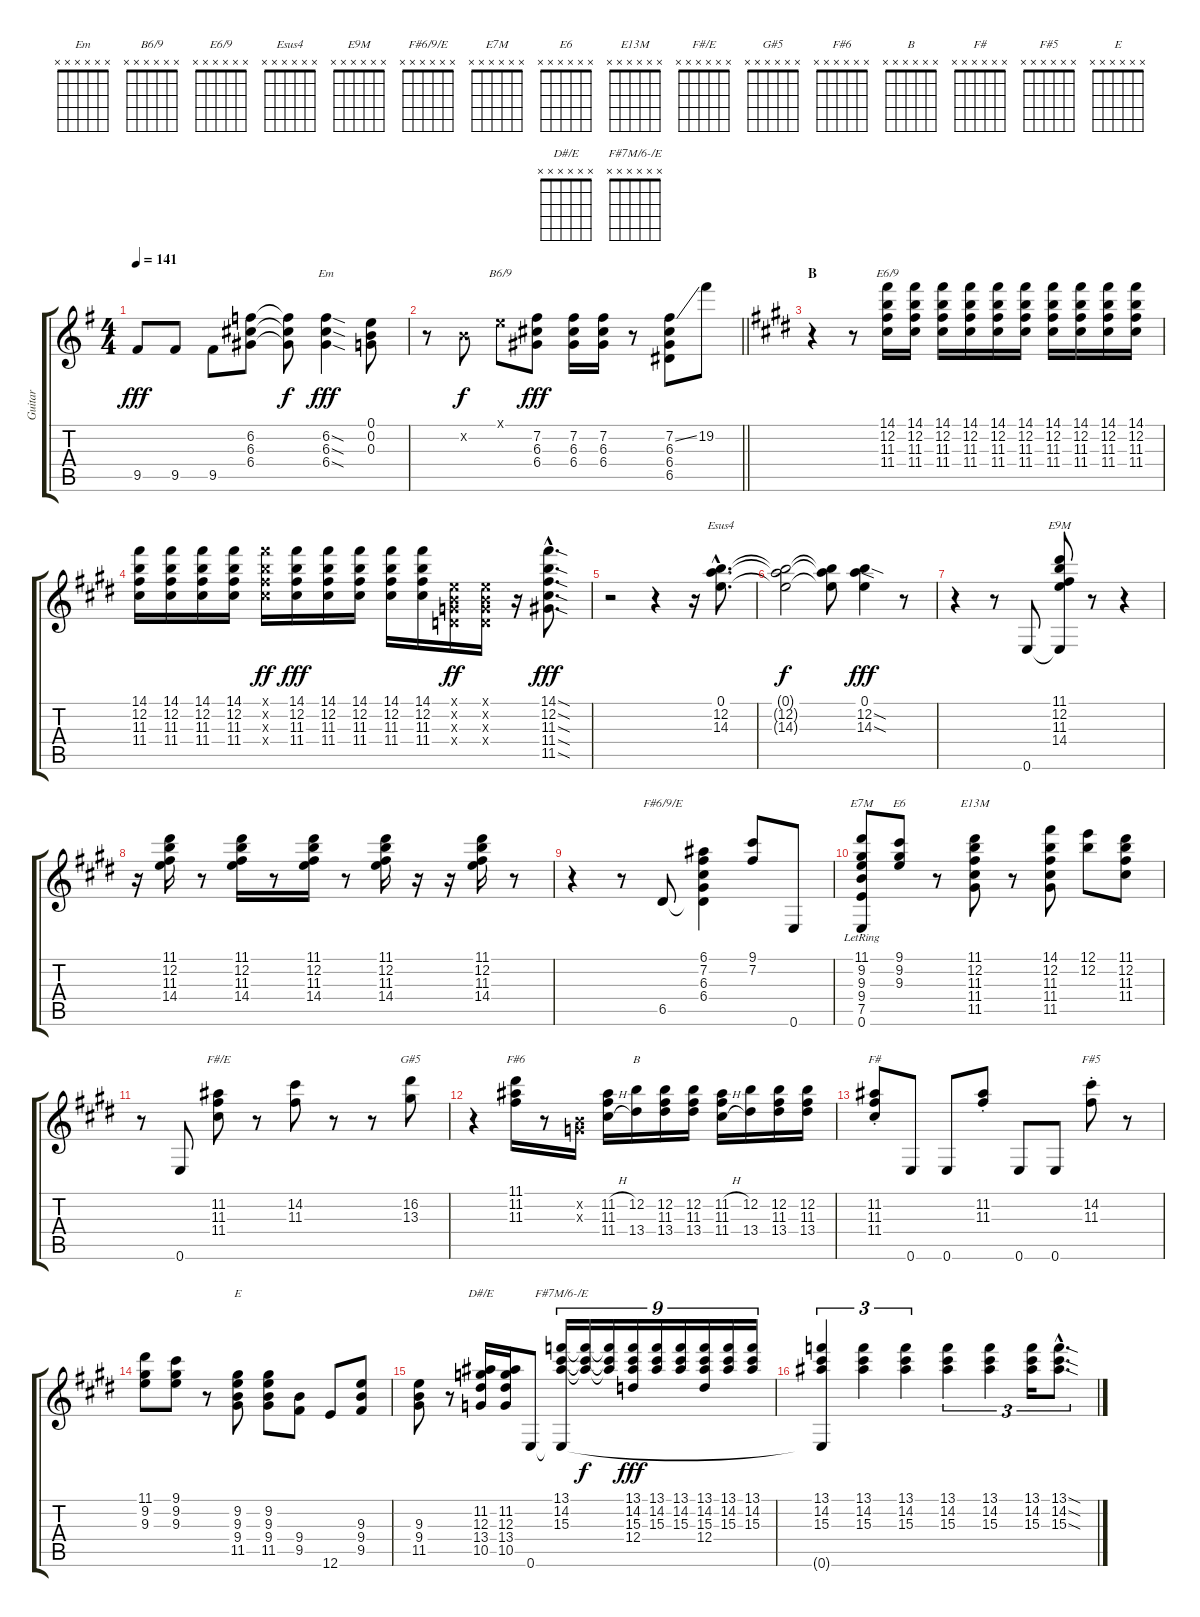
\track ("Guitar" "Guitar") {instrument electricguitarmuted}
\staff {score tabs}
\tuning (E4 B3 G3 D3 A2 E2) {hide}
\chord ("Em" x x x x x x)
\chord ("B6/9" x x x x x x)
\chord ("E6/9" x x x x x x)
\chord ("Esus4" x x x x x x)
\chord ("E9M" x x x x x x)
\chord ("F#6/9/E" x x x x x x)
\chord ("E7M" x x x x x x)
\chord ("E6" x x x x x x)
\chord ("E13M" x x x x x x)
\chord ("F#/E" x x x x x x)
\chord ("G#5" x x x x x x)
\chord ("F#6" x x x x x x)
\chord ("B" x x x x x x)
\chord ("F#" x x x x x x)
\chord ("F#5" x x x x x x)
\chord ("E" x x x x x x)
\chord ("D#/E" x x x x x x)
\chord ("F#7M/6-/E" x x x x x x)
\ts (4 4)
\tempo 141
\clef g2
\ks g
9.5.8{dy fff} 9.5.8 9.5.8 (6.2 6.3 6.4).8 (6.2{t} 6.3{t} 6.4{t}).8{dy f} (6.2{sod} 6.3{sod} 6.4{sod}).4{ch "Em" dy fff} (0.1 0.2 0.3).8 |
\barLineRight lightlight
r.8 0.2{x}.8{dy f} 0.1{x}.8{ch "B6/9"} (7.2 6.3 6.4).8{dy fff} (7.2 6.3 6.4).16 (7.2 6.3 6.4).16 r.8 (7.2{ss} 6.3 6.4 6.5).8 19.2.8 |
\section ("" "B")
\ks e
r.4 r.8 (14.1 12.2 11.3 11.4).16{ch "E6/9"} (14.1 12.2 11.3 11.4).16 (14.1 12.2 11.3 11.4).16 (14.1 12.2 11.3 11.4).16 (14.1 12.2 11.3 11.4).16 (14.1 12.2 11.3 11.4).16 (14.1 12.2 11.3 11.4).16 (14.1 12.2 11.3 11.4).16 (14.1 12.2 11.3 11.4).16 (14.1 12.2 11.3 11.4).16 |
(14.1 12.2 11.3 11.4).16 (14.1 12.2 11.3 11.4).16 (14.1 12.2 11.3 11.4).16 (14.1 12.2 11.3 11.4).16 (14.1{x} 12.2{x} 11.3{x} 11.4{x}).16{dy ff} (14.1 12.2 11.3 11.4).16{dy fff} (14.1 12.2 11.3 11.4).16 (14.1 12.2 11.3 11.4).16 (14.1 12.2 11.3 11.4).16 (14.1 12.2 11.3 11.4).16 (0.1{x} 0.2{x} 0.3{x} 0.4{x}).16{dy ff} (0.1{x} 0.2{x} 0.3{x} 0.4{x}).16 r.16 (14.1{sod hac} 12.2{sod hac} 11.3{sod hac} 11.4{sod hac} 11.5{sod hac}).8{d dy fff} |
r.2 r.4 r.16 (0.1{hac} 12.2{hac} 14.3{hac}).8{d ch "Esus4"} |
(0.1{t} 12.2{t} 14.3{t}).2{dy f} (0.1{t} 12.2{t} 14.3{t}).8 (0.1 12.2{sod} 14.3{sod}).4{dy fff} r.8 |
r.4 r.8 0.6.8 (11.1 12.2 11.3 14.4 0.6{t}).8{ch "E9M"} r.8 r.4 |
r.16 (11.1 12.2 11.3 14.4).16 r.8 (11.1 12.2 11.3 14.4).16 r.8 (11.1 12.2 11.3 14.4).16 r.8 (11.1 12.2 11.3 14.4).16 r.16 r.16 (11.1 12.2 11.3 14.4).16 r.8 |
r.4 r.8 6.5.8{ch "F#6/9/E"} (6.1 7.2 6.3 6.4 6.5{t}).4 (9.1 7.2).8 0.6.8 |
(11.1 9.2 9.3 9.4 7.5 0.6{lr}).8{ch "E7M"} (9.1 9.2 9.3).8{ch "E6"} r.8 (11.1 12.2 11.3 11.4 11.5).8{ch "E13M"} r.8 (14.1 12.2 11.3 11.4 11.5).8 (12.1 12.2).8 (11.1 12.2 11.3 11.4).8 |
r.8 0.6.8 (11.2 11.3 11.4).8{ch "F#/E"} r.8 (14.2 11.3).8 r.8 r.8 (16.2 13.3).8{ch "G#5"} |
r.4 (11.1 11.2 11.3).16{ch "F#6"} r.8 (0.2{x} 0.3{x}).16 (11.2{h} 11.3 11.4{h}).16 (12.2 13.4).16{ch "B"} (12.2 11.3 13.4).16 (12.2 11.3 13.4).16 (11.2{h} 11.3 11.4{h}).16 (12.2 13.4).16 (12.2 11.3 13.4).16 (12.2 11.3 13.4).16 |
(11.2{st} 11.3{st} 11.4{st}).8{ch "F#"} 0.6.8 0.6.8 (11.2{st} 11.3{st}).8 0.6.8 0.6.8 (14.2{st} 11.3{st}).8{ch "F#5"} r.8 |
(11.1 9.2 9.3).8 (9.1 9.2 9.3).8 r.8 (9.2 9.3 9.4 11.5).8{ch "E"} (9.2 9.3 9.4 11.5).8 (9.4 9.5).8 12.6.8 (9.3 9.4 9.5).8 |
(9.3 9.4 11.5).8 r.8 (11.2 12.3 13.4 10.5).16{ch "D#/E"} (11.2 12.3 13.4 10.5).16 0.6.8 (13.1 14.2 15.3 0.6{t}).16{tu (9 8) ch "F#7M/6-/E"} (13.1{t} 14.2{t} 15.3{t}).16{tu (9 8) dy f} (13.1{t} 14.2{t} 15.3{t}).16{tu (9 8)} (13.1 14.2 15.3 12.4).16{tu (9 8) dy fff} (13.1 14.2 15.3).16{tu (9 8)} (13.1 14.2 15.3).16{tu (9 8)} (13.1 14.2 15.3 12.4).16{tu (9 8)} (13.1 14.2 15.3).16{tu (9 8)} (13.1 14.2 15.3).16{tu (9 8)} |
(13.1 14.2 15.3 0.6{t}).4{tu (3 2)} (13.1 14.2 15.3).4{tu (3 2)} (13.1 14.2 15.3).4{tu (3 2)} (13.1 14.2 15.3).4{tu (3 2)} (13.1 14.2 15.3).4{tu (3 2)} (13.1 14.2 15.3).16{tu (3 2)} (13.1{sod hac} 14.2{sod hac} 15.3{sod hac}).8{d tu (3 2)}
